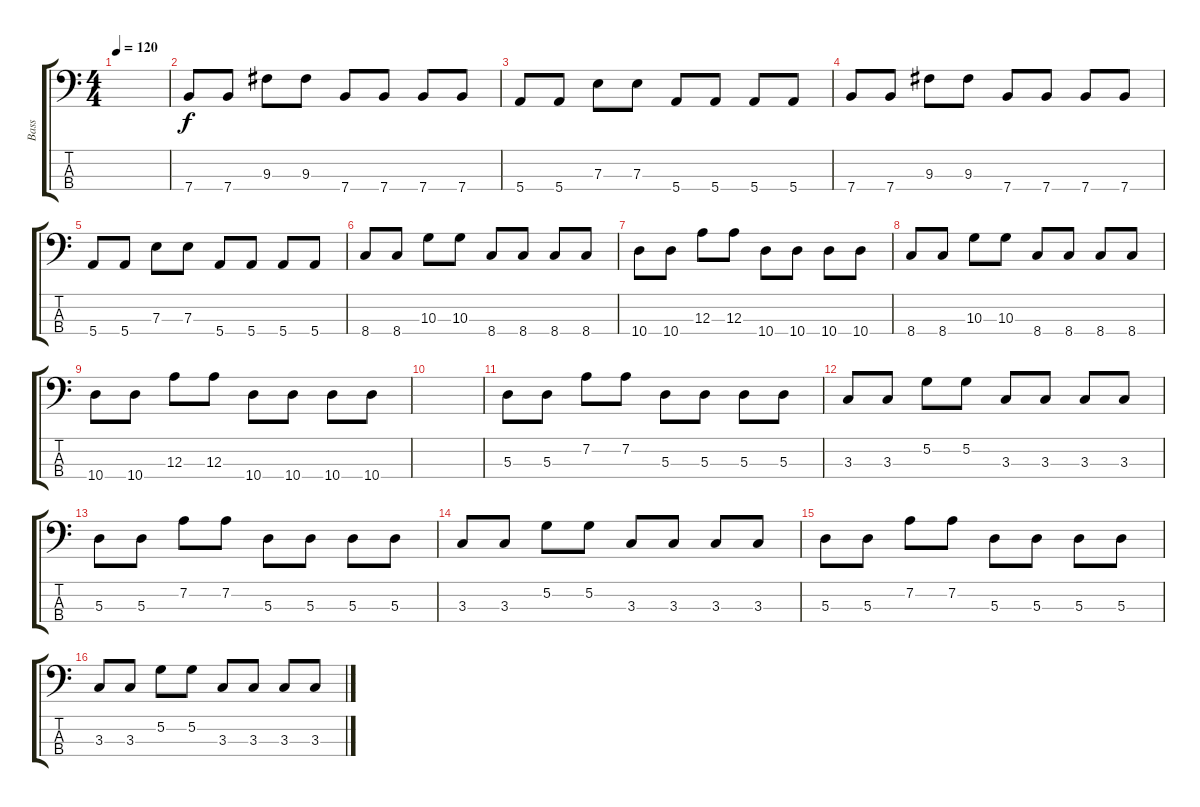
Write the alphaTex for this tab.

\track ("Bass" "Bass") {instrument fretlessbass}
\staff {score tabs}
\tuning (G2 D2 A1 E1) {hide}
\ts (4 4)
\tempo 120
\clef f4
\ks c
|
7.4.8 7.4.8 9.3.8 9.3.8 7.4.8 7.4.8 7.4.8 7.4.8 |
5.4.8 5.4.8 7.3.8 7.3.8 5.4.8 5.4.8 5.4.8 5.4.8 |
7.4.8 7.4.8 9.3.8 9.3.8 7.4.8 7.4.8 7.4.8 7.4.8 |
5.4.8 5.4.8 7.3.8 7.3.8 5.4.8 5.4.8 5.4.8 5.4.8 |
8.4.8 8.4.8 10.3.8 10.3.8 8.4.8 8.4.8 8.4.8 8.4.8 |
10.4.8 10.4.8 12.3.8 12.3.8 10.4.8 10.4.8 10.4.8 10.4.8 |
8.4.8 8.4.8 10.3.8 10.3.8 8.4.8 8.4.8 8.4.8 8.4.8 |
10.4.8 10.4.8 12.3.8 12.3.8 10.4.8 10.4.8 10.4.8 10.4.8 |
|
5.3.8 5.3.8 7.2.8 7.2.8 5.3.8 5.3.8 5.3.8 5.3.8 |
3.3.8 3.3.8 5.2.8 5.2.8 3.3.8 3.3.8 3.3.8 3.3.8 |
5.3.8 5.3.8 7.2.8 7.2.8 5.3.8 5.3.8 5.3.8 5.3.8 |
3.3.8 3.3.8 5.2.8 5.2.8 3.3.8 3.3.8 3.3.8 3.3.8 |
5.3.8 5.3.8 7.2.8 7.2.8 5.3.8 5.3.8 5.3.8 5.3.8 |
3.3.8 3.3.8 5.2.8 5.2.8 3.3.8 3.3.8 3.3.8 3.3.8
